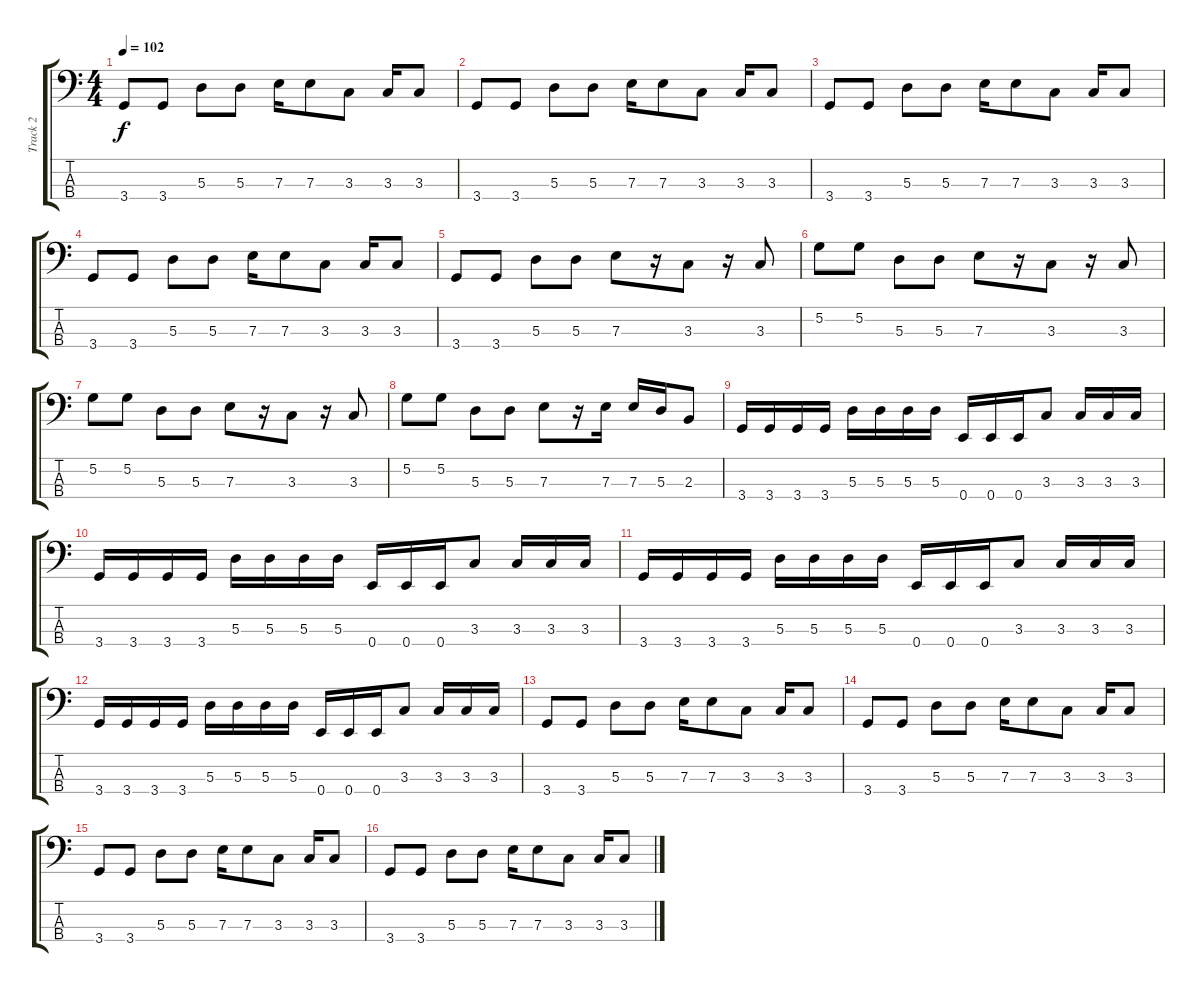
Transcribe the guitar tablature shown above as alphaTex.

\track ("Track 2" "Track 2") {instrument slapbass2}
\staff {score tabs}
\tuning (G2 D2 A1 E1) {hide}
\ts (4 4)
\tempo 102
\clef f4
\ks c
3.4.8{dy f instrument slapbass2} 3.4.8 5.3.8 5.3.8 7.3.16 7.3.8 3.3.8 3.3.16 3.3.8 |
3.4.8 3.4.8 5.3.8 5.3.8 7.3.16 7.3.8 3.3.8 3.3.16 3.3.8 |
3.4.8 3.4.8 5.3.8 5.3.8 7.3.16 7.3.8 3.3.8 3.3.16 3.3.8 |
3.4.8 3.4.8 5.3.8 5.3.8 7.3.16 7.3.8 3.3.8 3.3.16 3.3.8 |
3.4.8 3.4.8 5.3.8 5.3.8 7.3.8 r.16 3.3.8 r.16 3.3.8 |
5.2.8 5.2.8 5.3.8 5.3.8 7.3.8 r.16 3.3.8 r.16 3.3.8 |
5.2.8 5.2.8 5.3.8 5.3.8 7.3.8 r.16 3.3.8 r.16 3.3.8 |
5.2.8 5.2.8 5.3.8 5.3.8 7.3.8 r.16 7.3.16 7.3.16 5.3.16 2.3.8 |
3.4.16 3.4.16 3.4.16 3.4.16 5.3.16 5.3.16 5.3.16 5.3.16 0.4.16 0.4.16 0.4.16 3.3.8 3.3.16 3.3.16 3.3.16 |
3.4.16 3.4.16 3.4.16 3.4.16 5.3.16 5.3.16 5.3.16 5.3.16 0.4.16 0.4.16 0.4.16 3.3.8 3.3.16 3.3.16 3.3.16 |
3.4.16 3.4.16 3.4.16 3.4.16 5.3.16 5.3.16 5.3.16 5.3.16 0.4.16 0.4.16 0.4.16 3.3.8 3.3.16 3.3.16 3.3.16 |
3.4.16 3.4.16 3.4.16 3.4.16 5.3.16 5.3.16 5.3.16 5.3.16 0.4.16 0.4.16 0.4.16 3.3.8 3.3.16 3.3.16 3.3.16 |
3.4.8 3.4.8 5.3.8 5.3.8 7.3.16 7.3.8 3.3.8 3.3.16 3.3.8 |
3.4.8 3.4.8 5.3.8 5.3.8 7.3.16 7.3.8 3.3.8 3.3.16 3.3.8 |
3.4.8 3.4.8 5.3.8 5.3.8 7.3.16 7.3.8 3.3.8 3.3.16 3.3.8 |
3.4.8 3.4.8 5.3.8 5.3.8 7.3.16 7.3.8 3.3.8 3.3.16 3.3.8
